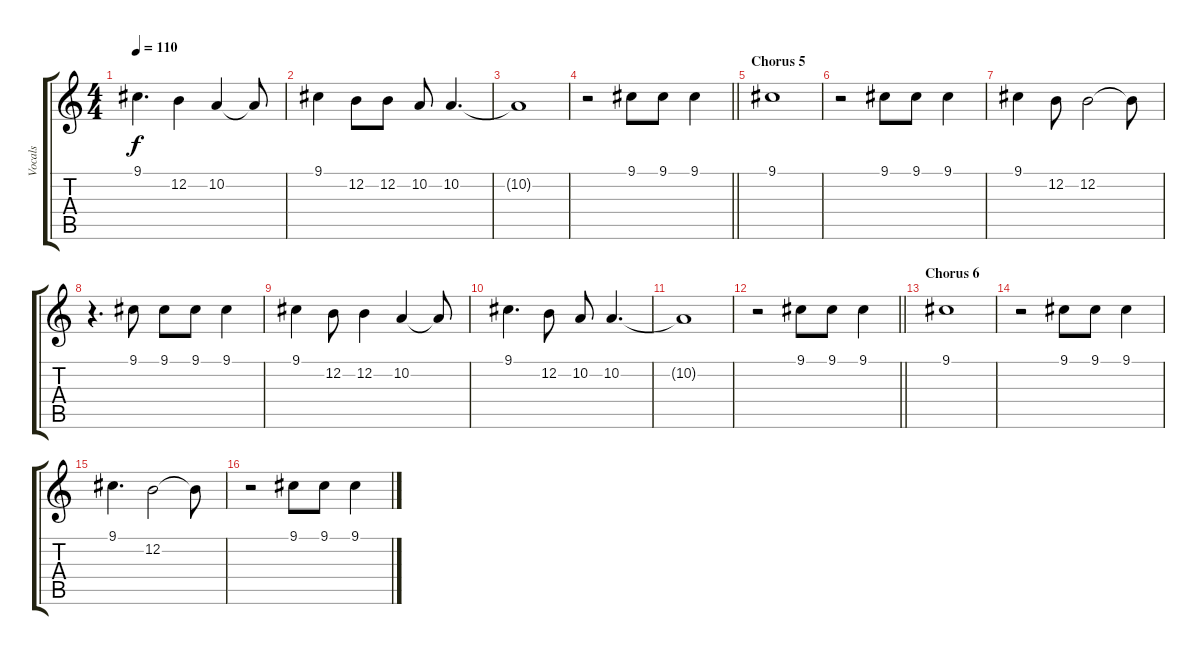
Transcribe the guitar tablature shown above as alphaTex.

\track ("Vocals" "Vocals") {instrument flute}
\staff {score tabs}
\tuning (E4 B3 G3 D3 A2 E2) {hide}
\ts (4 4)
\tempo 110
\clef g2
\ks c
9.1.4{d dy f} 12.2.4 10.2.4 10.2{t}.8 |
9.1.4 12.2.8 12.2.8 10.2.8 10.2.4{d} |
10.2{t}.1 |
\barLineRight lightlight
r.2 9.1.8 9.1.8 9.1.4 |
\section ("" "Chorus 5")
9.1.1 |
r.2 9.1.8 9.1.8 9.1.4 |
9.1.4 12.2.8 12.2.2 12.2{t}.8 |
r.4{d} 9.1.8 9.1.8 9.1.8 9.1.4 |
9.1.4 12.2.8 12.2.4 10.2.4 10.2{t}.8 |
9.1.4{d} 12.2.8 10.2.8 10.2.4{d} |
10.2{t}.1 |
\barLineRight lightlight
r.2 9.1.8 9.1.8 9.1.4 |
\section ("" "Chorus 6")
9.1.1 |
r.2 9.1.8 9.1.8 9.1.4 |
9.1.4{d} 12.2.2 12.2{t}.8 |
r.2 9.1.8 9.1.8 9.1.4
